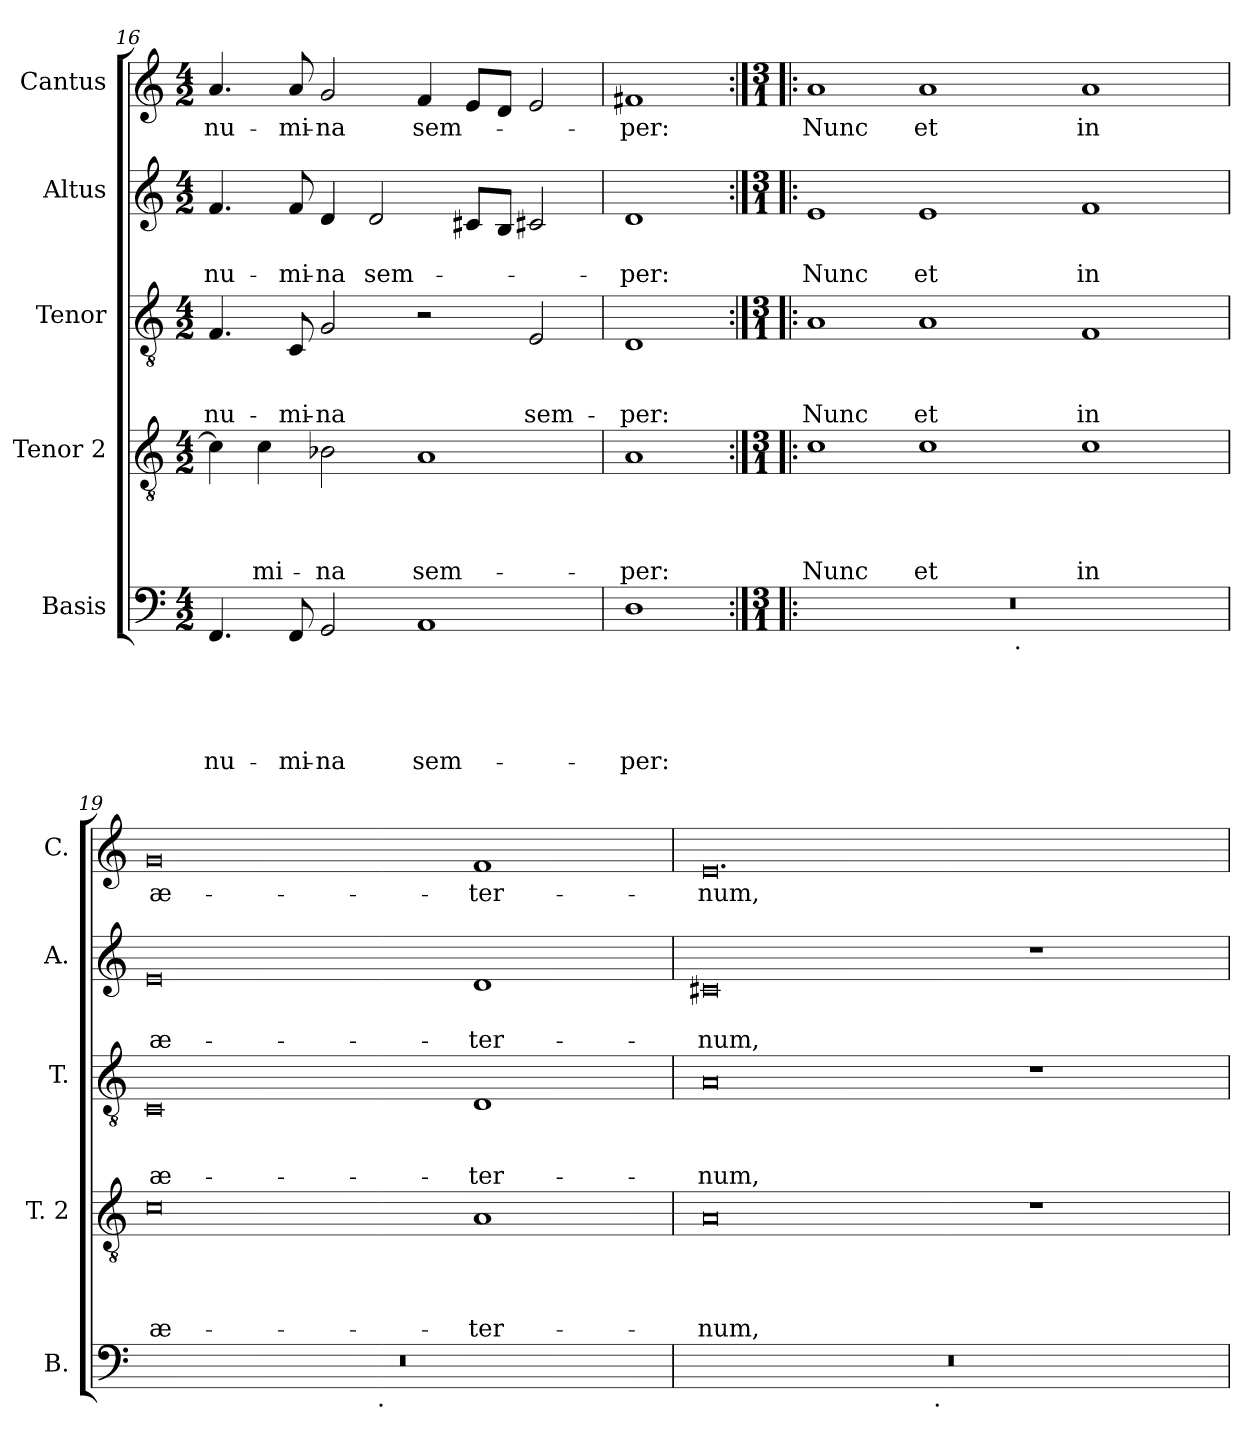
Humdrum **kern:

**kern	**text	**text	**text	**text	**text	**kern	**text	**text	**text	**text	**kern	**text	**text	**text	**kern	**text	**text	**kern	**text
*part5	*part5	*part5	*part5	*part5	*part5	*part4	*part4	*part4	*part4	*part4	*part3	*part3	*part3	*part3	*part2	*part2	*part2	*part1	*part1
*staff5	*staff5	*staff5	*staff5	*staff5	*staff5	*staff4	*staff4	*staff4	*staff4	*staff4	*staff3	*staff3	*staff3	*staff3	*staff2	*staff2	*staff2	*staff1	*staff1
*I"Basis	*	*	*	*	*	*I"Tenor 2	*	*	*	*	*I"Tenor	*	*	*	*I"Altus	*	*	*I"Cantus	*
*I'B.	*	*	*	*	*	*I'T. 2	*	*	*	*	*I'T.	*	*	*	*I'A.	*	*	*I'C.	*
*clefF4	*	*	*	*	*	*clefGv2	*	*	*	*	*clefGv2	*	*	*	*clefG2	*	*	*clefG2	*
*k[]	*	*	*	*	*	*k[]	*	*	*	*	*k[]	*	*	*	*k[]	*	*	*k[]	*
*C:	*	*	*	*	*	*C:	*	*	*	*	*C:	*	*	*	*C:	*	*	*C:	*
*M4/2	*	*	*	*	*	*M4/2	*	*	*	*	*M4/2	*	*	*	*M4/2	*	*	*M4/2	*
=16	=16	=16	=16	=16	=16	=16	=16	=16	=16	=16	=16	=16	=16	=16	=16	=16	=16	=16	=16
!	!	!	!	!	!LO:LY:b	!	!	!	!	!	!	!	!	!LO:LY:b	!	!	!LO:LY:b	!	!LO:LY:b
4.FF/	.	.	.	.	nu-	4c\]	.	.	.	.	4.F/	.	.	nu-	4.f/	.	nu-	4.a/	nu-
!	!	!	!	!	!	!	!	!	!	!LO:LY:b	!	!	!	!	!	!	!	!	!
.	.	.	.	.	.	4c\	.	.	.	-mi-	.	.	.	.	.	.	.	.	.
!	!	!	!	!	!LO:LY:b	!	!	!	!	!	!	!	!	!LO:LY:b	!	!	!LO:LY:b	!	!LO:LY:b
8FF/	.	.	.	.	-mi-	.	.	.	.	.	8C/	.	.	-mi-	8f/	.	-mi-	8a/	-mi-
!	!	!	!	!	!LO:LY:b	!	!	!	!	!LO:LY:b	!	!	!	!LO:LY:b	!	!	!LO:LY:b	!	!LO:LY:b
2GG/	.	.	.	.	-na	2B-X\	.	.	.	-na	2G/	.	.	-na	4d/	.	-na	2g/	-na
!	!	!	!	!	!	!	!	!	!	!	!	!	!	!	!	!	!LO:LY:b	!	!
.	.	.	.	.	.	.	.	.	.	.	.	.	.	.	2d/	.	sem-	.	.
!	!	!	!	!	!LO:LY:b	!	!	!	!	!LO:LY:b	!	!	!	!	!	!	!	!	!LO:LY:b
1AA	.	.	.	.	sem-	1A	.	.	.	sem-	2r	.	.	.	.	.	.	4f/	sem-
.	.	.	.	.	.	.	.	.	.	.	.	.	.	.	8c#X/L	.	.	8e/L	.
.	.	.	.	.	.	.	.	.	.	.	.	.	.	.	8B/J	.	.	8d/J	.
!	!	!	!	!	!	!	!	!	!	!	!	!	!	!LO:LY:b	!	!	!	!	!
.	.	.	.	.	.	.	.	.	.	.	2E/	.	.	sem-	2c#X/	.	.	2e/	.
!!LO:LB:g=z
=17	=17	=17	=17	=17	=17	=17	=17	=17	=17	=17	=17	=17	=17	=17	=17	=17	=17	=17	=17
!	!	!	!	!	!LO:LY:b	!	!	!	!	!LO:LY:b	!	!	!	!LO:LY:b	!	!	!LO:LY:b	!	!LO:LY:b
1D	.	.	.	.	-per:	1A	.	.	.	-per:	1D	.	.	-per:	1d	.	-per:	1f#X	-per:
=18:|!|:	=18:|!|:	=18:|!|:	=18:|!|:	=18:|!|:	=18:|!|:	=18:|!|:	=18:|!|:	=18:|!|:	=18:|!|:	=18:|!|:	=18:|!|:	=18:|!|:	=18:|!|:	=18:|!|:	=18:|!|:	=18:|!|:	=18:|!|:	=18:|!|:	=18:|!|:
*M3/1	*	*	*	*	*	*M3/1	*	*	*	*	*M3/1	*	*	*	*M3/1	*	*	*M3/1	*
!	!	!	!	!	!	!	!	!	!	!LO:LY:b	!	!	!	!LO:LY:b	!	!	!LO:LY:b	!	!LO:LY:b
*^	*	*	*	*	*	*	*	*	*	*	*	*	*	*	*	*	*	*	*
0.r	1ryy	.	.	.	.	.	1c	.	.	.	Nunc	1A	.	.	Nunc	1e	.	Nunc	1a	Nunc
!	!	!	!	!	!	!	!	!	!	!	!LO:LY:b	!	!	!	!LO:LY:b	!	!	!LO:LY:b	!	!LO:LY:b
.	2ryy	.	.	.	.	.	1c	.	.	.	et	1A	.	.	et	1e	.	et	1a	et
.	16ryy	.	.	.	.	.	.	.	.	.	.	.	.	.	.	.	.	.	.	.
!	!LO:TX:b:t=.	!	!	!	!	!	!	!	!	!	!	!	!	!	!	!	!	!	!	!
.	1ryy	.	.	.	.	.	.	.	.	.	.	.	.	.	.	.	.	.	.	.
!	!	!	!	!	!	!	!	!	!	!	!LO:LY:b	!	!	!	!LO:LY:b	!	!	!LO:LY:b	!	!LO:LY:b
.	.	.	.	.	.	.	1c	.	.	.	in	1F	.	.	in	1f	.	in	1a	in
.	4..ryy	.	.	.	.	.	.	.	.	.	.	.	.	.	.	.	.	.	.	.
=19	=19	=19	=19	=19	=19	=19	=19	=19	=19	=19	=19	=19	=19	=19	=19	=19	=19	=19	=19	=19
!	!	!	!	!	!	!	!	!	!	!	!LO:LY:b:rj	!	!	!	!LO:LY:b:rj	!	!	!LO:LY:b:rj	!	!LO:LY:b:rj
0.r	1ryy	.	.	.	.	.	0c	.	.	.	æ-	0C	.	.	æ-	0e	.	æ-	0g	æ-
.	4...ryy	.	.	.	.	.	.	.	.	.	.	.	.	.	.	.	.	.	.	.
!	!LO:TX:b:t=.	!	!	!	!	!	!	!	!	!	!	!	!	!	!	!	!	!	!	!
.	1ryy	.	.	.	.	.	.	.	.	.	.	.	.	.	.	.	.	.	.	.
!	!	!	!	!	!	!	!	!	!	!	!LO:LY:b	!	!	!	!LO:LY:b	!	!	!LO:LY:b	!	!LO:LY:b
.	.	.	.	.	.	.	1A	.	.	.	-ter-	1D	.	.	-ter-	1d	.	-ter-	1f	-ter-
.	2ryy	.	.	.	.	.	.	.	.	.	.	.	.	.	.	.	.	.	.	.
.	32ryy	.	.	.	.	.	.	.	.	.	.	.	.	.	.	.	.	.	.	.
=20	=20	=20	=20	=20	=20	=20	=20	=20	=20	=20	=20	=20	=20	=20	=20	=20	=20	=20	=20	=20
!	!	!	!	!	!	!	!	!	!	!	!LO:LY:b	!	!	!	!LO:LY:b	!	!	!LO:LY:b	!	!LO:LY:b
0.r	1ryy	.	.	.	.	.	0A	.	.	.	-num,	0A	.	.	-num,	0c#X	.	-num,	0.e	-num,
.	4...ryy	.	.	.	.	.	.	.	.	.	.	.	.	.	.	.	.	.	.	.
!	!LO:TX:b:t=.	!	!	!	!	!	!	!	!	!	!	!	!	!	!	!	!	!	!	!
.	1ryy	.	.	.	.	.	.	.	.	.	.	.	.	.	.	.	.	.	.	.
.	.	.	.	.	.	.	1r	.	.	.	.	1r	.	.	.	1r	.	.	.	.
.	2ryy	.	.	.	.	.	.	.	.	.	.	.	.	.	.	.	.	.	.	.
.	32ryy	.	.	.	.	.	.	.	.	.	.	.	.	.	.	.	.	.	.	.
*v	*v	*	*	*	*	*	*	*	*	*	*	*	*	*	*	*	*	*	*	*
=	=	=	=	=	=	=	=	=	=	=	=	=	=	=	=	=	=	=	=
*-	*-	*-	*-	*-	*-	*-	*-	*-	*-	*-	*-	*-	*-	*-	*-	*-	*-	*-	*-
